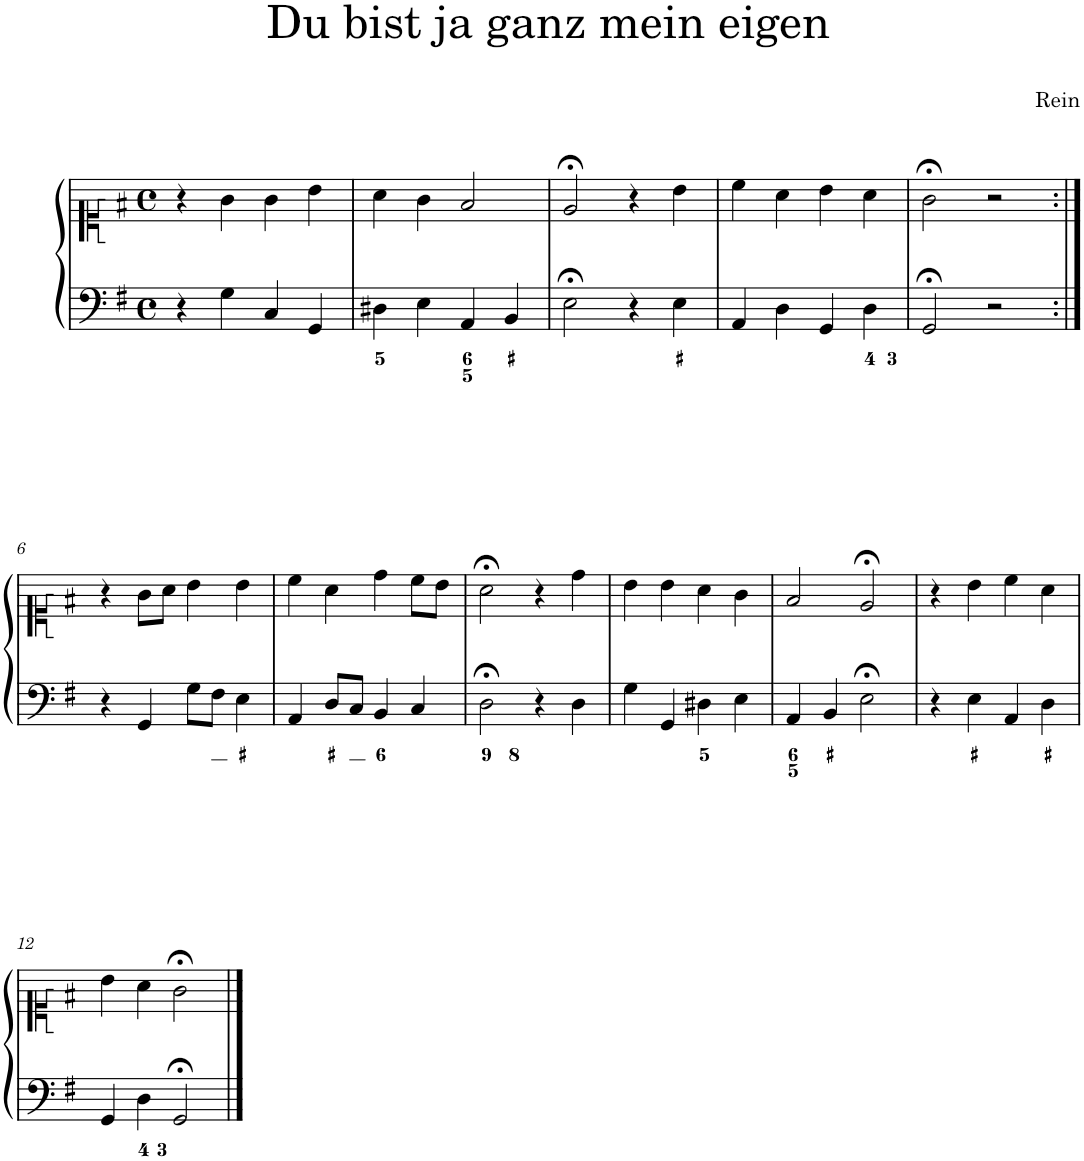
**kern	**kern
*part1	*part1
*staff2	*staff1
*I"Piano	*
*I'Pno.	*
*clefF4	*clefC1
*k[f#]	*k[f#]
*M4/4	*M4/4
*met(c)	*met(c)
=1	=1
4r	4r
4G\	4g\
4C/	4g\
4GG/	4b\
=2	=2
4D#X\	4a\
4E\	4g\
4AA/	2f#/
4BB/	.
=3	=3
2E;<\	2e;</
4r	4r
4E\	4b\
=4	=4
4AA/	4cc\
4D\	4a\
4GG/	4b\
4D\	4a\
=5	=5
2GG;</	2g;<\
2r	2r
!!LO:LB:g=z
=6:|!	=6:|!
4r	4r
4GG/	8g\L
.	8a\J
8G\L	4b\
8F#\J	.
4E\	4b\
=7	=7
4AA/	4cc\
8D/L	4a\
8C/J	.
4BB/	4dd\
4C/	8cc\L
.	8b\J
=8	=8
2D;<\	2a;<\
4r	4r
4D\	4dd\
=9	=9
4G\	4b\
4GG/	4b\
4D#X\	4a\
4E\	4g\
=10	=10
4AA/	2f#/
4BB/	.
2E;<\	2e;</
=11	=11
4r	4r
4E\	4b\
4AA/	4cc\
4D\	4a\
!!LO:LB:g=z
=12	=12
4GG/	4b\
4D\	4a\
2GG;</	2g;<\
==	==
*-	*-
